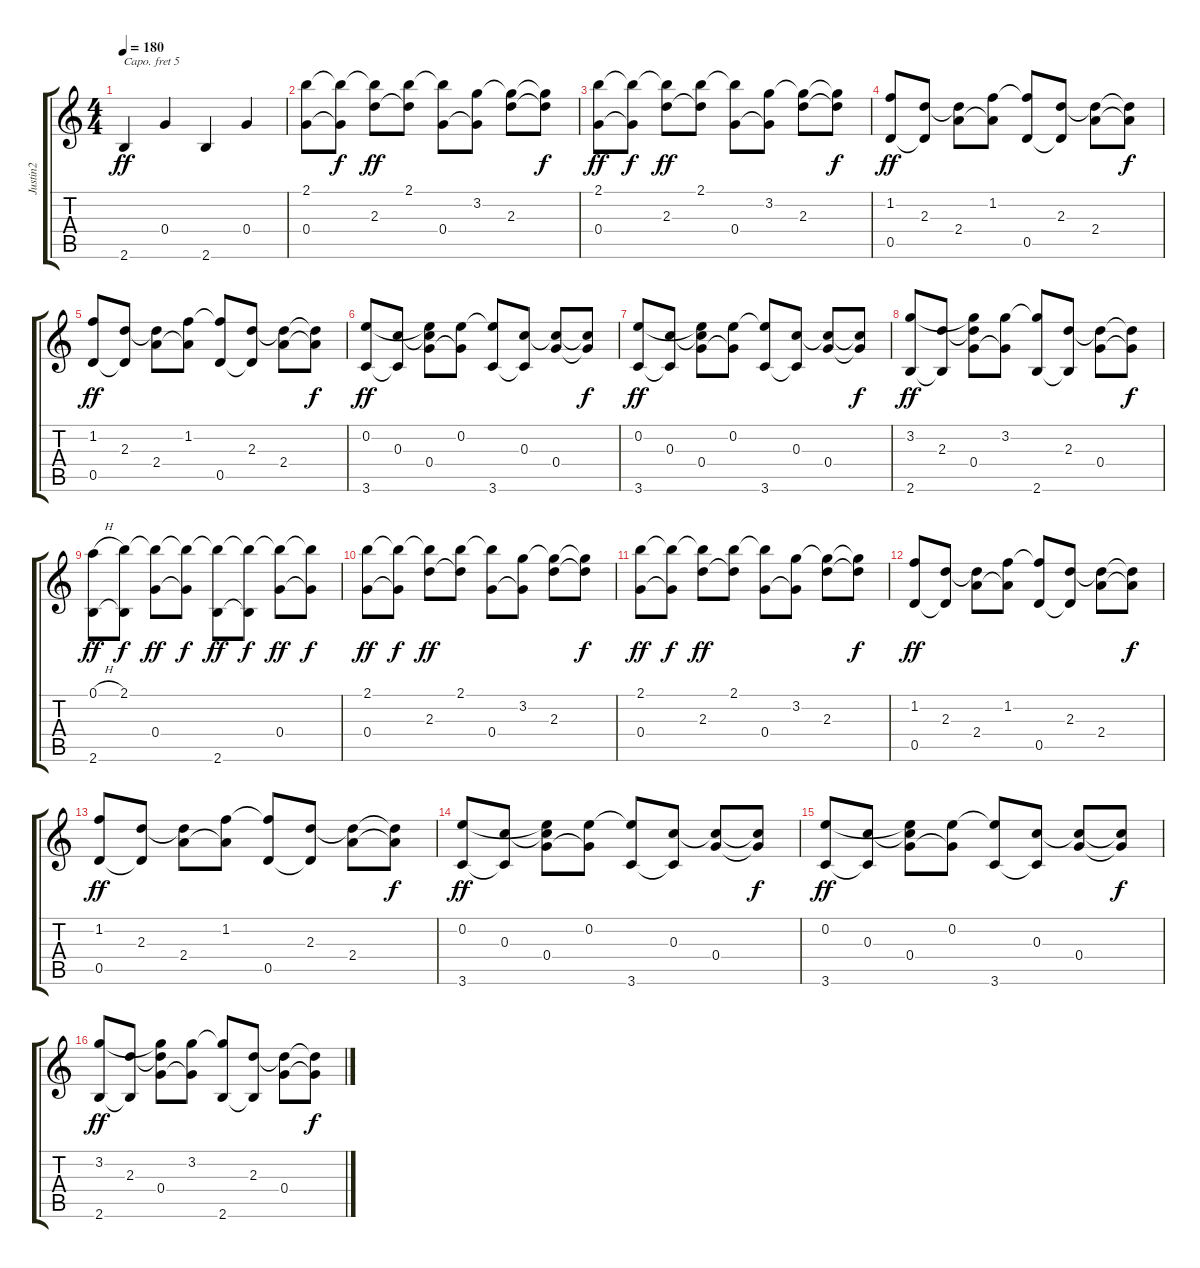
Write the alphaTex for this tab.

\track ("Justin2" "Justin2") {instrument acousticguitarnylon}
\staff {score tabs}
\capo 5
\tuning (E4 B3 G3 D3 A2 E2) {hide}
\ts (4 4)
\tempo 180
\clef g2
\ks c
2.6.4{dy ff} 0.4.4 2.6.4 0.4.4 |
(2.1 0.4).8{volume 9} (2.1{t} 0.4{t}).8{dy f} (2.1{t} 2.3).8{dy ff} (2.1 2.3{t}).8 (2.1{t} 0.4).8 (3.2 0.4{t}).8 (3.2{t} 2.3).8 (3.2{t} 2.3{t}).8{dy f} |
(2.1 0.4).8{dy ff} (2.1{t} 0.4{t}).8{dy f} (2.1{t} 2.3).8{dy ff} (2.1 2.3{t}).8 (2.1{t} 0.4).8 (3.2 0.4{t}).8 (3.2{t} 2.3).8 (3.2{t} 2.3{t}).8{dy f} |
(1.2 0.5).8{dy ff} (2.3 0.5{t}).8 (2.3{t} 2.4).8 (1.2 2.4{t}).8 (1.2{t} 0.5).8 (2.3 0.5{t}).8 (2.3{t} 2.4).8 (2.3{t} 2.4{t}).8{dy f} |
(1.2 0.5).8{dy ff} (2.3 0.5{t}).8 (2.3{t} 2.4).8 (1.2 2.4{t}).8 (1.2{t} 0.5).8 (2.3 0.5{t}).8 (2.3{t} 2.4).8 (2.3{t} 2.4{t}).8{dy f} |
(0.2 3.6).8{dy ff} (0.3 3.6{t}).8 (0.2{t} 0.3{t} 0.4).8 (0.2 0.4{t}).8 (0.2{t} 3.6).8 (0.3 3.6{t}).8 (0.3{t} 0.4).8 (0.3{t} 0.4{t}).8{dy f} |
(0.2 3.6).8{dy ff} (0.3 3.6{t}).8 (0.2{t} 0.3{t} 0.4).8 (0.2 0.4{t}).8 (0.2{t} 3.6).8 (0.3 3.6{t}).8 (0.3{t} 0.4).8 (0.3{t} 0.4{t}).8{dy f} |
(3.2 2.6).8{dy ff} (2.3 2.6{t}).8 (3.2{t} 2.3{t} 0.4).8 (3.2 0.4{t}).8 (3.2{t} 2.6).8 (2.3 2.6{t}).8 (2.3{t} 0.4).8 (2.3{t} 0.4{t}).8{dy f} |
(0.1{h} 2.6).8{dy ff} (2.1 2.6{t}).8{dy f} (2.1{t} 0.4).8{dy ff} (2.1{t} 0.4{t}).8{dy f} (2.1{t} 2.6).8{dy ff} (2.1{t} 2.6{t}).8{dy f} (2.1{t} 0.4).8{dy ff} (2.1{t} 0.4{t}).8{dy f} |
(2.1 0.4).8{dy ff} (2.1{t} 0.4{t}).8{dy f} (2.1{t} 2.3).8{dy ff} (2.1 2.3{t}).8 (2.1{t} 0.4).8 (3.2 0.4{t}).8 (3.2{t} 2.3).8 (3.2{t} 2.3{t}).8{dy f} |
(2.1 0.4).8{dy ff} (2.1{t} 0.4{t}).8{dy f} (2.1{t} 2.3).8{dy ff} (2.1 2.3{t}).8 (2.1{t} 0.4).8 (3.2 0.4{t}).8 (3.2{t} 2.3).8 (3.2{t} 2.3{t}).8{dy f} |
(1.2 0.5).8{dy ff} (2.3 0.5{t}).8 (2.3{t} 2.4).8 (1.2 2.4{t}).8 (1.2{t} 0.5).8 (2.3 0.5{t}).8 (2.3{t} 2.4).8 (2.3{t} 2.4{t}).8{dy f} |
(1.2 0.5).8{dy ff} (2.3 0.5{t}).8 (2.3{t} 2.4).8 (1.2 2.4{t}).8 (1.2{t} 0.5).8 (2.3 0.5{t}).8 (2.3{t} 2.4).8 (2.3{t} 2.4{t}).8{dy f} |
(0.2 3.6).8{dy ff} (0.3 3.6{t}).8 (0.2{t} 0.3{t} 0.4).8 (0.2 0.4{t}).8 (0.2{t} 3.6).8 (0.3 3.6{t}).8 (0.3{t} 0.4).8 (0.3{t} 0.4{t}).8{dy f} |
(0.2 3.6).8{dy ff} (0.3 3.6{t}).8 (0.2{t} 0.3{t} 0.4).8 (0.2 0.4{t}).8 (0.2{t} 3.6).8 (0.3 3.6{t}).8 (0.3{t} 0.4).8 (0.3{t} 0.4{t}).8{dy f} |
(3.2 2.6).8{dy ff} (2.3 2.6{t}).8 (3.2{t} 2.3{t} 0.4).8 (3.2 0.4{t}).8 (3.2{t} 2.6).8 (2.3 2.6{t}).8 (2.3{t} 0.4).8 (2.3{t} 0.4{t}).8{dy f}
